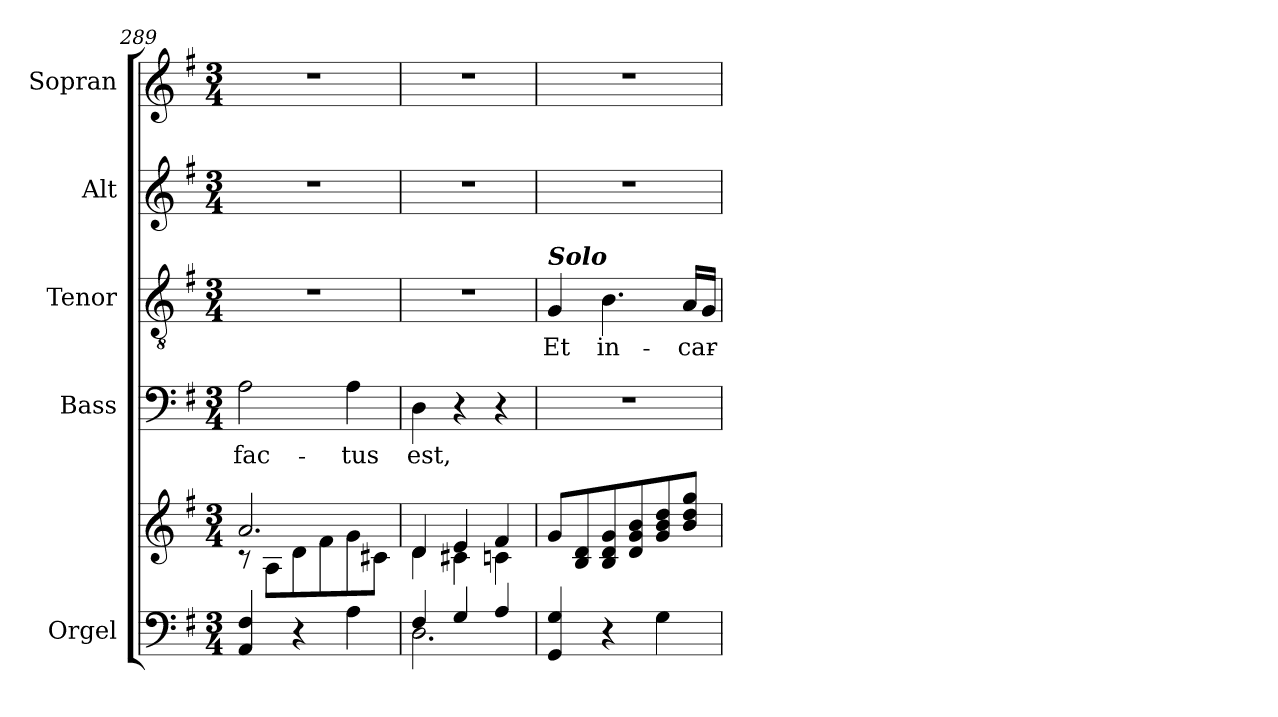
**kern	**kern	**kern	**text	**kern	**text	**kern	**kern
*part5	*part5	*part4	*part4	*part3	*part3	*part2	*part1
*staff6	*staff5	*staff4	*staff4	*staff3	*staff3	*staff2	*staff1
*I"Orgel	*	*I"Bass	*	*I"Tenor	*	*I"Alt	*I"Sopran
*I'Org.	*	*I'B	*	*I'T	*	*I'A	*I'S
*clefF4	*clefG2	*clefF4	*	*clefGv2	*	*clefG2	*clefG2
*k[f#]	*k[f#]	*k[f#]	*	*k[f#]	*	*k[f#]	*k[f#]
*G:	*G:	*G:	*	*G:	*	*G:	*G:
*M3/4	*M3/4	*M3/4	*	*M3/4	*	*M3/4	*M3/4
=289	=289	=289	=289	=289	=289	=289	=289
*	*^	*	*	*	*	*	*
!	!	!	!	!LO:LY:b	!	!	!	!
4AA/ 4F#/	2.a/	8rc	2A\	fac-	2.r	.	2.r	2.r
.	.	8A\L	.	.	.	.	.	.
4r	.	8d\	.	.	.	.	.	.
.	.	8f#\	.	.	.	.	.	.
!	!	!	!	!LO:LY:b	!	!	!	!
4A\	.	8g\	4A\	-tus	.	.	.	.
.	.	8c#X\J	.	.	.	.	.	.
=290	=290	=290	=290	=290	=290	=290	=290	=290
*^	*	*	*	*	*	*	*	*
!	!	!	!	!	!LO:LY:b	!	!	!	!
4F#/	2.D\	4d/	4d\	4D\	est,	2.r	.	2.r	2.r
4G/	.	4e/	4c#X\	4r	.	.	.	.	.
4A/	.	4f#/	4cn\	4r	.	.	.	.	.
*v	*v	*	*	*	*	*	*	*	*
!!LO:PB:g=z
=291	=291	=291	=291	=291	=291	=291	=291	=291
!	!	!	!	!	!LO:TX:a:Bi:t=Solo	!	!	!
!	!	!	!	!	!	!LO:LY:b	!	!
*	*v	*v	*	*	*	*	*	*
4GG/ 4G/	8g/L	2.r	.	4G/	Et	2.r	2.r
.	8B/ 8d/	.	.	.	.	.	.
!	!	!	!	!	!LO:LY:b	!	!
4r	8B/ 8d/ 8g/	.	.	4.B\	in-	.	.
.	8d/ 8g/ 8b/	.	.	.	.	.	.
4G\	8g/ 8b/ 8dd/	.	.	.	.	.	.
!	!	!	!	!	!LO:LY:b	!	!
.	8b/ 8dd/ 8gg/J	.	.	16A/LL	-car-	.	.
.	.	.	.	16G/JJ	.	.	.
=	=	=	=	=	=	=	=
*-	*-	*-	*-	*-	*-	*-	*-
